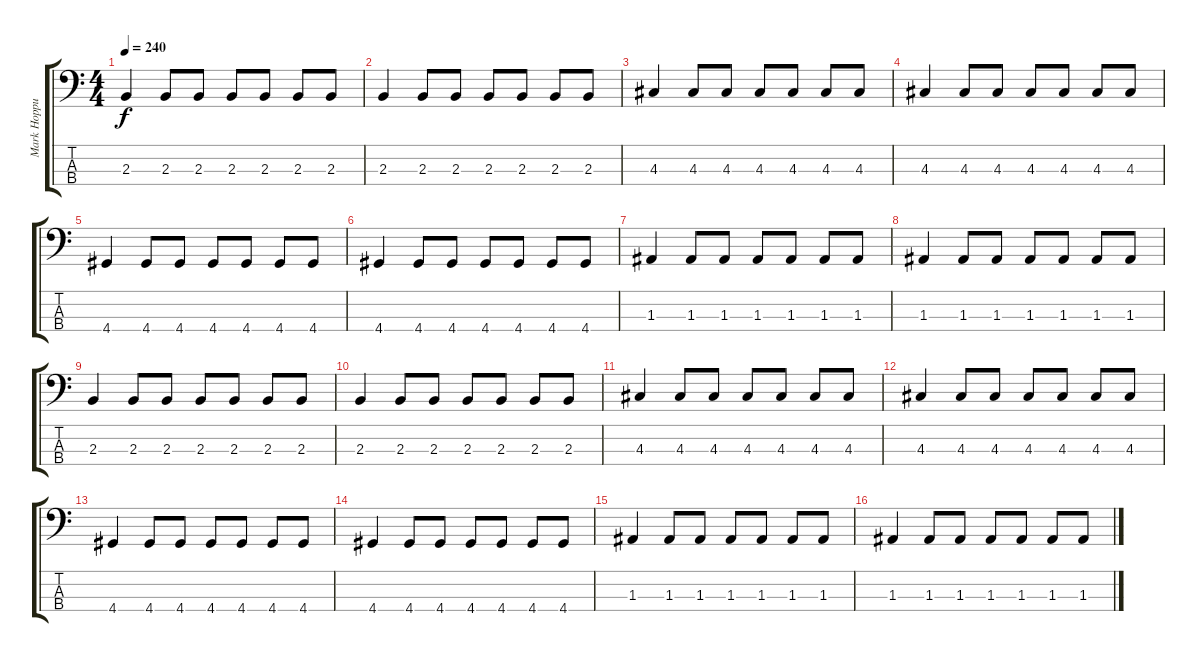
\track ("Mark Hoppus - Bass" "Mark Hoppu") {instrument electricbasspick}
\staff {score tabs}
\tuning (G2 D2 A1 E1) {hide}
\ts (4 4)
\tempo 240
\clef f4
\ks c
2.3.4{dy f} 2.3.8 2.3.8 2.3.8 2.3.8 2.3.8 2.3.8 |
2.3.4 2.3.8 2.3.8 2.3.8 2.3.8 2.3.8 2.3.8 |
4.3.4 4.3.8 4.3.8 4.3.8 4.3.8 4.3.8 4.3.8 |
4.3.4 4.3.8 4.3.8 4.3.8 4.3.8 4.3.8 4.3.8 |
4.4.4 4.4.8 4.4.8 4.4.8 4.4.8 4.4.8 4.4.8 |
4.4.4 4.4.8 4.4.8 4.4.8 4.4.8 4.4.8 4.4.8 |
1.3.4 1.3.8 1.3.8 1.3.8 1.3.8 1.3.8 1.3.8 |
1.3.4 1.3.8 1.3.8 1.3.8 1.3.8 1.3.8 1.3.8 |
2.3.4 2.3.8 2.3.8 2.3.8 2.3.8 2.3.8 2.3.8 |
2.3.4 2.3.8 2.3.8 2.3.8 2.3.8 2.3.8 2.3.8 |
4.3.4 4.3.8 4.3.8 4.3.8 4.3.8 4.3.8 4.3.8 |
4.3.4 4.3.8 4.3.8 4.3.8 4.3.8 4.3.8 4.3.8 |
4.4.4 4.4.8 4.4.8 4.4.8 4.4.8 4.4.8 4.4.8 |
4.4.4 4.4.8 4.4.8 4.4.8 4.4.8 4.4.8 4.4.8 |
1.3.4 1.3.8 1.3.8 1.3.8 1.3.8 1.3.8 1.3.8 |
1.3.4 1.3.8 1.3.8 1.3.8 1.3.8 1.3.8 1.3.8
